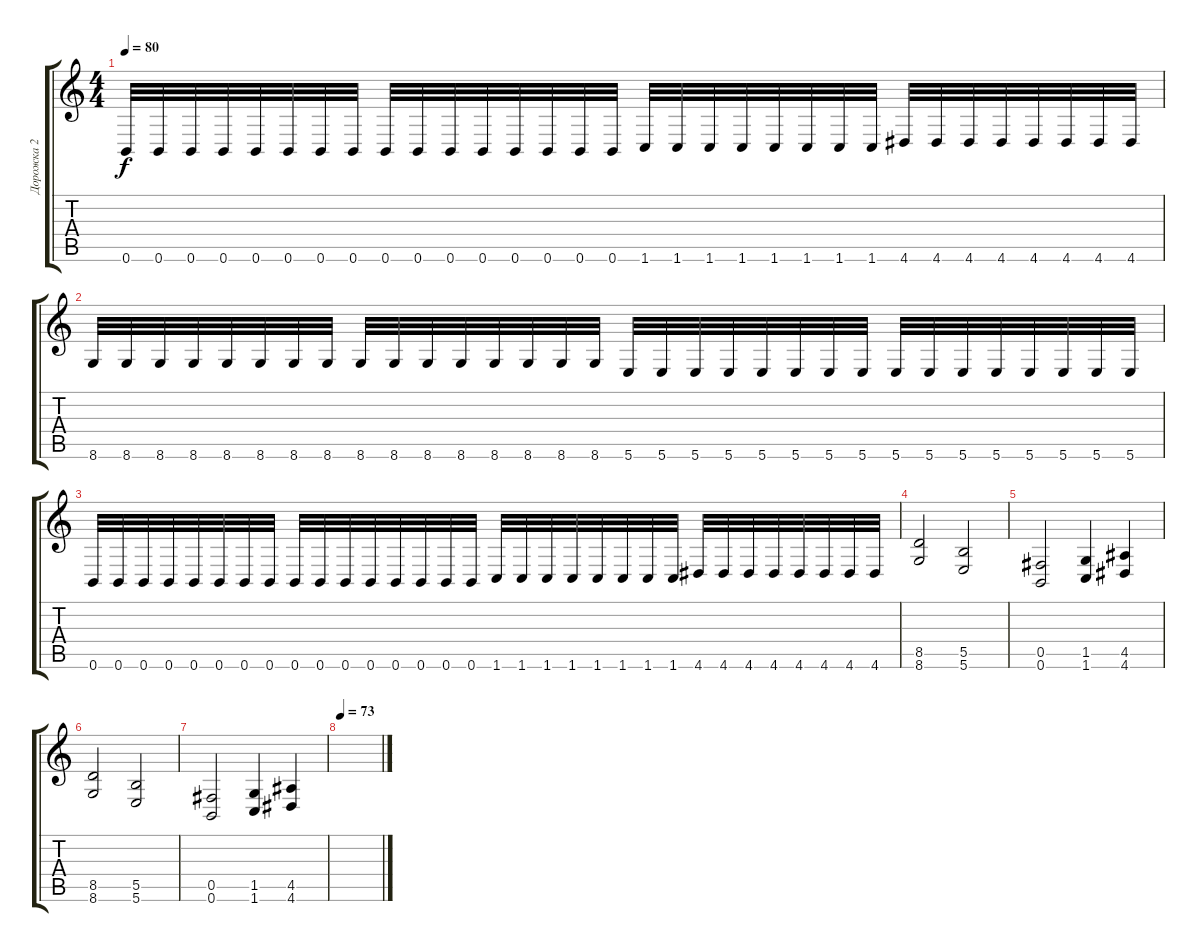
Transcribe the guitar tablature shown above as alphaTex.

\track ("Дорожка 2" "Дорожка 2") {instrument distortionguitar}
\staff {score tabs}
\tuning (Db4 Ab3 E3 B2 Gb2 B1) {hide}
\ts (4 4)
\tempo 80
\clef g2
\ks c
0.6.32{dy f} 0.6.32 0.6.32 0.6.32 0.6.32 0.6.32 0.6.32 0.6.32 0.6.32 0.6.32 0.6.32 0.6.32 0.6.32 0.6.32 0.6.32 0.6.32 1.6.32 1.6.32 1.6.32 1.6.32 1.6.32 1.6.32 1.6.32 1.6.32 4.6.32 4.6.32 4.6.32 4.6.32 4.6.32 4.6.32 4.6.32 4.6.32 |
8.6.32 8.6.32 8.6.32 8.6.32 8.6.32 8.6.32 8.6.32 8.6.32 8.6.32 8.6.32 8.6.32 8.6.32 8.6.32 8.6.32 8.6.32 8.6.32 5.6.32 5.6.32 5.6.32 5.6.32 5.6.32 5.6.32 5.6.32 5.6.32 5.6.32 5.6.32 5.6.32 5.6.32 5.6.32 5.6.32 5.6.32 5.6.32 |
0.6.32 0.6.32 0.6.32 0.6.32 0.6.32 0.6.32 0.6.32 0.6.32 0.6.32 0.6.32 0.6.32 0.6.32 0.6.32 0.6.32 0.6.32 0.6.32 1.6.32 1.6.32 1.6.32 1.6.32 1.6.32 1.6.32 1.6.32 1.6.32 4.6.32 4.6.32 4.6.32 4.6.32 4.6.32 4.6.32 4.6.32 4.6.32 |
(8.5 8.6).2 (5.5 5.6).2 |
(0.5 0.6).2 (1.5 1.6).4 (4.5 4.6).4 |
(8.5 8.6).2 (5.5 5.6).2 |
(0.5 0.6).2 (1.5 1.6).4 (4.5 4.6).4 |
\tempo 73
